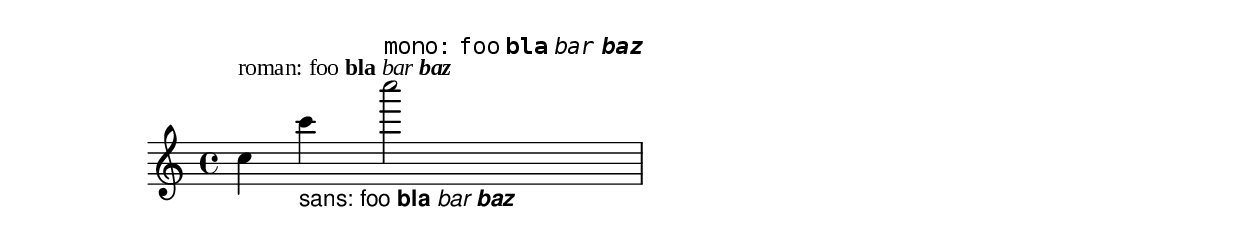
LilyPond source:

%% Do not edit this file; it is auto-generated from LSR http://lsr.dsi.unimi.it
%% This file is in the public domain.
\version "2.13.1"

\header {
  lsrtags = "text, tweaks-and-overrides"

  texidoc = "
The default font families for text can be overridden with
@code{make-pango-font-tree}. 

"
  doctitle = "Changing the default text font family"
} % begin verbatim

\paper {
  % change for other default global staff size. 
  myStaffSize = #20
  %{
     run
         lilypond -dshow-available-fonts blabla
     to show all fonts available in the process log.  
  %}

  #(define fonts
    (make-pango-font-tree "Times New Roman"
                          "Nimbus Sans"
                          "Luxi Mono"
;;                        "Helvetica"
;;                        "Courier"
     (/ myStaffSize 20)))
}

\relative c'' {
  c4^\markup {
    roman: foo \bold bla \italic bar \italic \bold baz 
  }
  c'4_\markup {
    \override #'(font-family . sans)
    {
      sans: foo \bold bla \italic bar \italic \bold baz
    }
  }
  c'2^\markup {
    \override #'(font-family . typewriter)
    {
      mono: foo \bold bla \italic bar \italic \bold baz
    }
  }
}  

